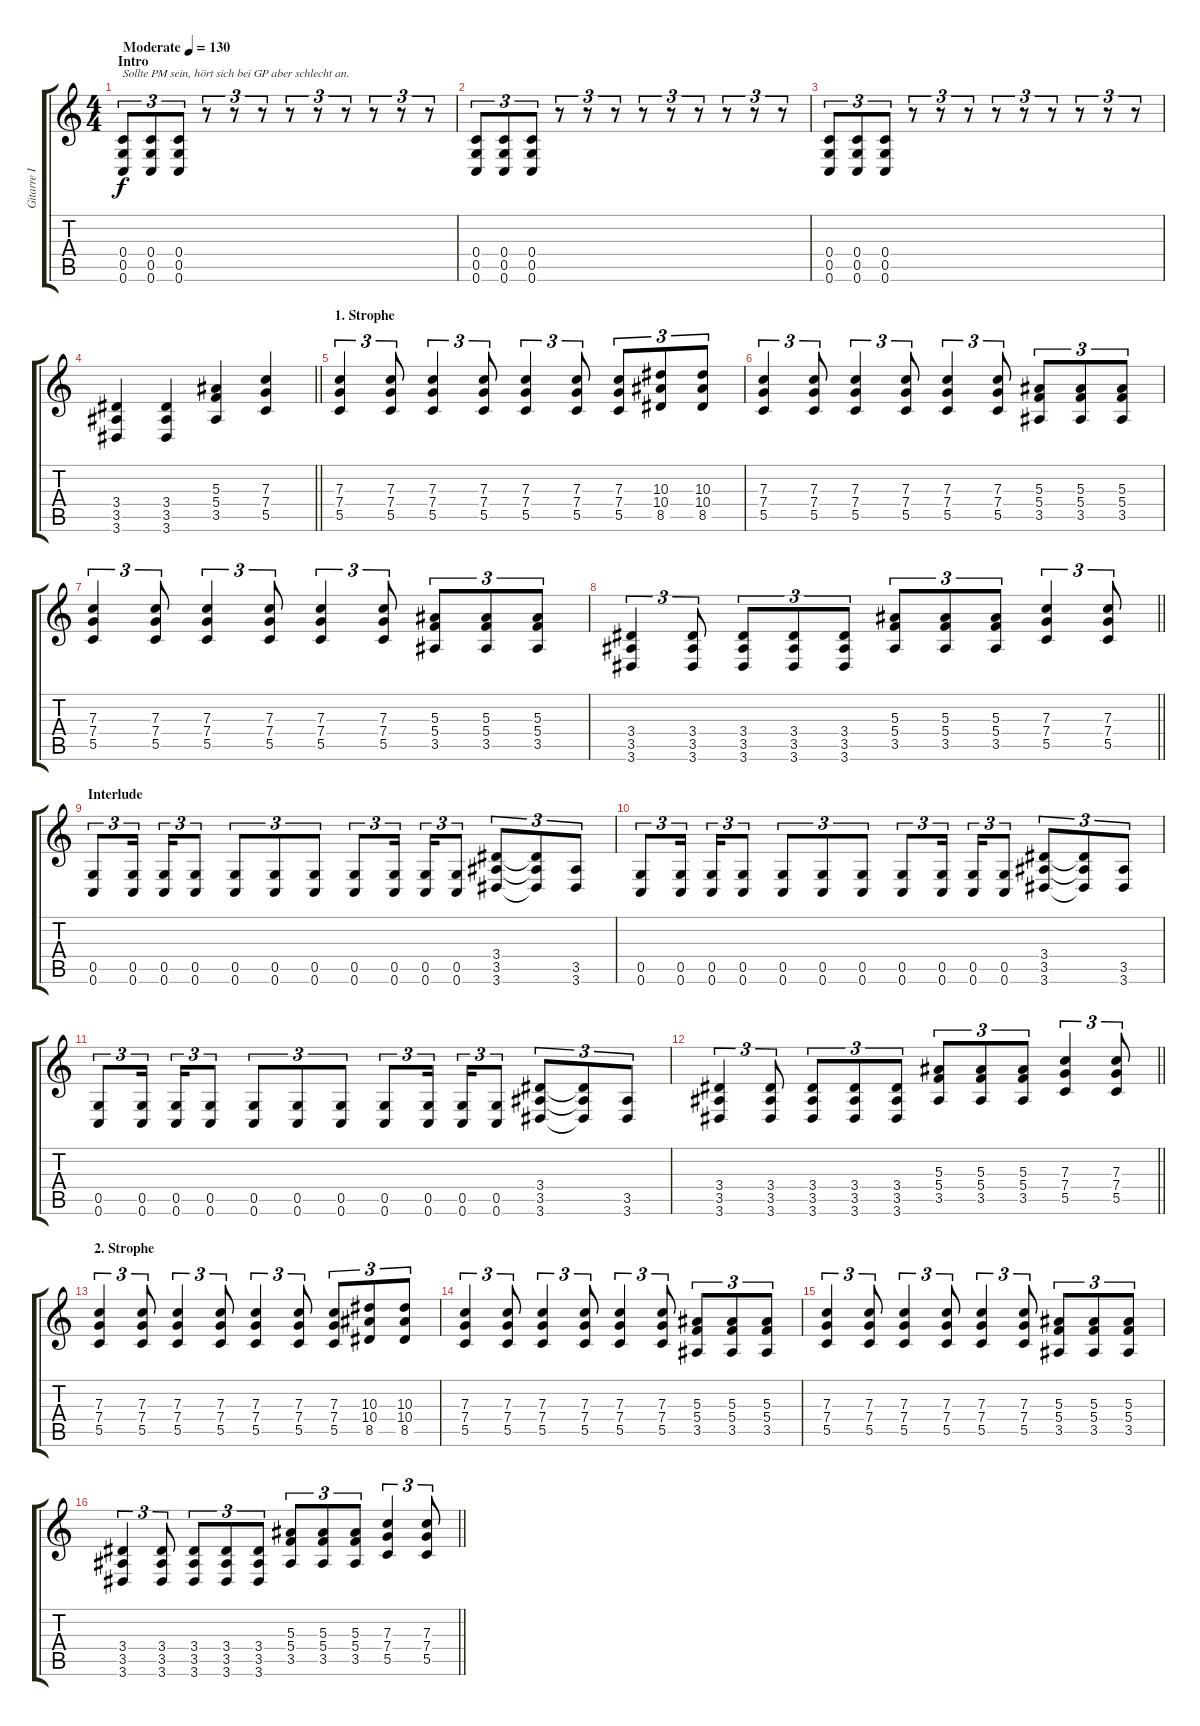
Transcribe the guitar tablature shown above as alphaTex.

\track ("Gitarre I" "Gitarre I") {instrument distortionguitar}
\staff {score tabs}
\tuning (D4 A3 F3 C3 G2 C2) {hide}
\ts (4 4)
\section ("" "Intro")
\tempo (130 "Moderate")
\clef g2
\ks c
(0.4 0.5 0.6).8{tu (3 2) txt "Sollte PM sein, hört sich bei GP aber schlecht an." dy f instrument distortionguitar} (0.4 0.5 0.6).8{tu (3 2)} (0.4 0.5 0.6).8{tu (3 2)} r.8{tu (3 2)} r.8{tu (3 2)} r.8{tu (3 2)} r.8{tu (3 2)} r.8{tu (3 2)} r.8{tu (3 2)} r.8{tu (3 2)} r.8{tu (3 2)} r.8{tu (3 2)} |
(0.4 0.5 0.6).8{tu (3 2)} (0.4 0.5 0.6).8{tu (3 2)} (0.4 0.5 0.6).8{tu (3 2)} r.8{tu (3 2)} r.8{tu (3 2)} r.8{tu (3 2)} r.8{tu (3 2)} r.8{tu (3 2)} r.8{tu (3 2)} r.8{tu (3 2)} r.8{tu (3 2)} r.8{tu (3 2)} |
(0.4 0.5 0.6).8{tu (3 2)} (0.4 0.5 0.6).8{tu (3 2)} (0.4 0.5 0.6).8{tu (3 2)} r.8{tu (3 2)} r.8{tu (3 2)} r.8{tu (3 2)} r.8{tu (3 2)} r.8{tu (3 2)} r.8{tu (3 2)} r.8{tu (3 2)} r.8{tu (3 2)} r.8{tu (3 2)} |
\barLineRight lightlight
(3.4 3.5 3.6).4 (3.4 3.5 3.6).4 (5.3 5.4 3.5).4 (7.3 7.4 5.5).4 |
\section ("" "1. Strophe")
(7.3 7.4 5.5).4{tu (3 2)} (7.3 7.4 5.5).8{tu (3 2)} (7.3 7.4 5.5).4{tu (3 2)} (7.3 7.4 5.5).8{tu (3 2)} (7.3 7.4 5.5).4{tu (3 2)} (7.3 7.4 5.5).8{tu (3 2)} (7.3 7.4 5.5).8{tu (3 2)} (10.3 10.4 8.5).8{tu (3 2)} (10.3 10.4 8.5).8{tu (3 2)} |
(7.3 7.4 5.5).4{tu (3 2)} (7.3 7.4 5.5).8{tu (3 2)} (7.3 7.4 5.5).4{tu (3 2)} (7.3 7.4 5.5).8{tu (3 2)} (7.3 7.4 5.5).4{tu (3 2)} (7.3 7.4 5.5).8{tu (3 2)} (5.3 5.4 3.5).8{tu (3 2)} (5.3 5.4 3.5).8{tu (3 2)} (5.3 5.4 3.5).8{tu (3 2)} |
(7.3 7.4 5.5).4{tu (3 2)} (7.3 7.4 5.5).8{tu (3 2)} (7.3 7.4 5.5).4{tu (3 2)} (7.3 7.4 5.5).8{tu (3 2)} (7.3 7.4 5.5).4{tu (3 2)} (7.3 7.4 5.5).8{tu (3 2)} (5.3 5.4 3.5).8{tu (3 2)} (5.3 5.4 3.5).8{tu (3 2)} (5.3 5.4 3.5).8{tu (3 2)} |
\barLineRight lightlight
(3.4 3.5 3.6).4{tu (3 2)} (3.4 3.5 3.6).8{tu (3 2)} (3.4 3.5 3.6).8{tu (3 2)} (3.4 3.5 3.6).8{tu (3 2)} (3.4 3.5 3.6).8{tu (3 2)} (5.3 5.4 3.5).8{tu (3 2)} (5.3 5.4 3.5).8{tu (3 2)} (5.3 5.4 3.5).8{tu (3 2)} (7.3 7.4 5.5).4{tu (3 2)} (7.3 7.4 5.5).8{tu (3 2)} |
\section ("" "Interlude")
(0.5 0.6).8{tu (3 2)} (0.5 0.6).16{tu (3 2) beam splitsecondary} (0.5 0.6).16{tu (3 2)} (0.5 0.6).8{tu (3 2)} (0.5 0.6).8{tu (3 2)} (0.5 0.6).8{tu (3 2)} (0.5 0.6).8{tu (3 2)} (0.5 0.6).8{tu (3 2)} (0.5 0.6).16{tu (3 2) beam splitsecondary} (0.5 0.6).16{tu (3 2)} (0.5 0.6).8{tu (3 2)} (3.4 3.5 3.6).8{tu (3 2)} (3.4{t} 3.5{t} 3.6{t}).8{tu (3 2)} (3.5 3.6).8{tu (3 2)} |
(0.5 0.6).8{tu (3 2)} (0.5 0.6).16{tu (3 2) beam splitsecondary} (0.5 0.6).16{tu (3 2)} (0.5 0.6).8{tu (3 2)} (0.5 0.6).8{tu (3 2)} (0.5 0.6).8{tu (3 2)} (0.5 0.6).8{tu (3 2)} (0.5 0.6).8{tu (3 2)} (0.5 0.6).16{tu (3 2) beam splitsecondary} (0.5 0.6).16{tu (3 2)} (0.5 0.6).8{tu (3 2)} (3.4 3.5 3.6).8{tu (3 2)} (3.4{t} 3.5{t} 3.6{t}).8{tu (3 2)} (3.5 3.6).8{tu (3 2)} |
(0.5 0.6).8{tu (3 2)} (0.5 0.6).16{tu (3 2) beam splitsecondary} (0.5 0.6).16{tu (3 2)} (0.5 0.6).8{tu (3 2)} (0.5 0.6).8{tu (3 2)} (0.5 0.6).8{tu (3 2)} (0.5 0.6).8{tu (3 2)} (0.5 0.6).8{tu (3 2)} (0.5 0.6).16{tu (3 2) beam splitsecondary} (0.5 0.6).16{tu (3 2)} (0.5 0.6).8{tu (3 2)} (3.4 3.5 3.6).8{tu (3 2)} (3.4{t} 3.5{t} 3.6{t}).8{tu (3 2)} (3.5 3.6).8{tu (3 2)} |
\barLineRight lightlight
(3.4 3.5 3.6).4{tu (3 2)} (3.4 3.5 3.6).8{tu (3 2)} (3.4 3.5 3.6).8{tu (3 2)} (3.4 3.5 3.6).8{tu (3 2)} (3.4 3.5 3.6).8{tu (3 2)} (5.3 5.4 3.5).8{tu (3 2)} (5.3 5.4 3.5).8{tu (3 2)} (5.3 5.4 3.5).8{tu (3 2)} (7.3 7.4 5.5).4{tu (3 2)} (7.3 7.4 5.5).8{tu (3 2)} |
\section ("" "2. Strophe")
(7.3 7.4 5.5).4{tu (3 2)} (7.3 7.4 5.5).8{tu (3 2)} (7.3 7.4 5.5).4{tu (3 2)} (7.3 7.4 5.5).8{tu (3 2)} (7.3 7.4 5.5).4{tu (3 2)} (7.3 7.4 5.5).8{tu (3 2)} (7.3 7.4 5.5).8{tu (3 2)} (10.3 10.4 8.5).8{tu (3 2)} (10.3 10.4 8.5).8{tu (3 2)} |
(7.3 7.4 5.5).4{tu (3 2)} (7.3 7.4 5.5).8{tu (3 2)} (7.3 7.4 5.5).4{tu (3 2)} (7.3 7.4 5.5).8{tu (3 2)} (7.3 7.4 5.5).4{tu (3 2)} (7.3 7.4 5.5).8{tu (3 2)} (5.3 5.4 3.5).8{tu (3 2)} (5.3 5.4 3.5).8{tu (3 2)} (5.3 5.4 3.5).8{tu (3 2)} |
(7.3 7.4 5.5).4{tu (3 2)} (7.3 7.4 5.5).8{tu (3 2)} (7.3 7.4 5.5).4{tu (3 2)} (7.3 7.4 5.5).8{tu (3 2)} (7.3 7.4 5.5).4{tu (3 2)} (7.3 7.4 5.5).8{tu (3 2)} (5.3 5.4 3.5).8{tu (3 2)} (5.3 5.4 3.5).8{tu (3 2)} (5.3 5.4 3.5).8{tu (3 2)} |
\barLineRight lightlight
(3.4 3.5 3.6).4{tu (3 2)} (3.4 3.5 3.6).8{tu (3 2)} (3.4 3.5 3.6).8{tu (3 2)} (3.4 3.5 3.6).8{tu (3 2)} (3.4 3.5 3.6).8{tu (3 2)} (5.3 5.4 3.5).8{tu (3 2)} (5.3 5.4 3.5).8{tu (3 2)} (5.3 5.4 3.5).8{tu (3 2)} (7.3 7.4 5.5).4{tu (3 2)} (7.3 7.4 5.5).8{tu (3 2)}
